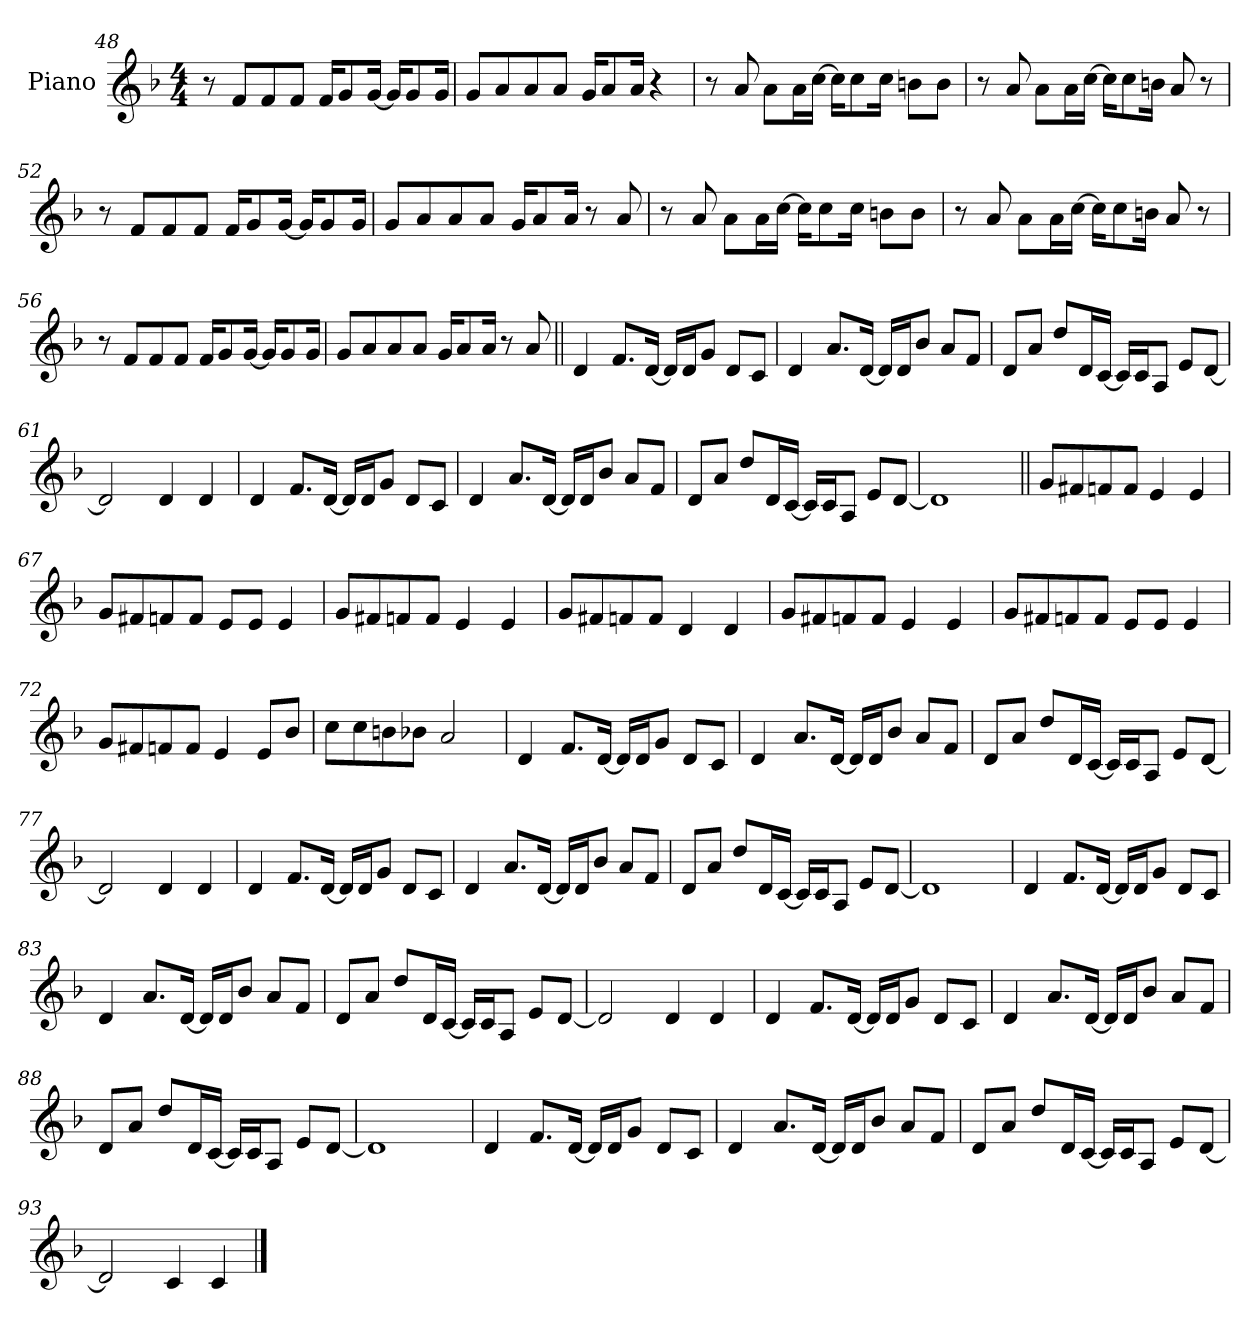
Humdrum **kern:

**kern
*part1
*staff1
*I"Piano
*I'Pno.
*clefG2
*k[b-]
*M4/4
=48
8r
8f!L
8f!
8f!J
16f!KL
8g!
[16g!Jk
16g!KL]
8g!
16g!Jk
=49
8g!L
8a!
8a!
8a!J
16g!KL
8a!
16a!Jk
4r
=50
8r
8a!
8a!L
16a!L
[16cc!JJ
16cc!KL]
8cc!
16cc!Jk
8bn!L
8b!J
=51
8r
8a!
8a!L
16a!L
[16cc!JJ
16cc!KL]
8cc!
16bn!Jk
8a!
8r
=52
8r
8f!L
8f!
8f!J
16f!KL
8g!
[16g!Jk
16g!KL]
8g!
16g!Jk
=53
8g!L
8a!
8a!
8a!J
16g!KL
8a!
16a!Jk
8r
8a!
=54
8r
8a!
8a!L
16a!L
[16cc!JJ
16cc!KL]
8cc!
16cc!Jk
8bn!L
8b!J
=55
8r
8a!
8a!L
16a!L
[16cc!JJ
16cc!KL]
8cc!
16bn!Jk
8a!
8r
=56
8r
8f!L
8f!
8f!J
16f!KL
8g!
[16g!Jk
16g!KL]
8g!
16g!Jk
=57
8g!L
8a!
8a!
8a!J
16g!KL
8a!
16a!Jk
8r
8a!
=58||
4d
8.fL
[16dJk
16dLL]
16dJ
8gJ
8dL
8cJ
=59
4d
8.aL
[16dJk
16dLL]
16dJ
8b-J
8aL
8fJ
=60
8dL
8aJ
8ddL
16dL
[16cJJ
16cLL]
16cJ
8AJ
8eL
[8dJ
=61
2d]
4d!
4d!
=62
4d
8.fL
[16dJk
16dLL]
16dJ
8gJ
8dL
8cJ
=63
4d
8.aL
[16dJk
16dLL]
16dJ
8b-J
8aL
8fJ
=64
8dL
8aJ
8ddL
16dL
[16cJJ
16cLL]
16cJ
8AJ
8eL
[8dJ
=65
1d]
=66||
8g!L
8f#X!
8fn!
8f!J
4e!
4e!
=67
8g!L
8f#X!
8fn!
8f!J
8e!L
8e!J
4e!
=68
8g!L
8f#X!
8fn!
8f!J
4e!
4e!
=69
8g!L
8f#X!
8fn!
8f!J
4d!
4d!
=70
8g!L
8f#X!
8fn!
8f!J
4e!
4e!
=71
8g!L
8f#X!
8fn!
8f!J
8e!L
8e!J
4e!
=72
8g!L
8f#X!
8fn!
8f!J
4e!
8e!L
8b-!J
=73
8cc!L
8cc!
8bn!
8b-X!J
2a!
=74
4d
8.fL
[16dJk
16dLL]
16dJ
8gJ
8dL
8cJ
=75
4d
8.aL
[16dJk
16dLL]
16dJ
8b-J
8aL
8fJ
=76
8dL
8aJ
8ddL
16dL
[16cJJ
16cLL]
16cJ
8AJ
8eL
[8dJ
=77
2d]
4d!
4d!
=78
4d
8.fL
[16dJk
16dLL]
16dJ
8gJ
8dL
8cJ
=79
4d
8.aL
[16dJk
16dLL]
16dJ
8b-J
8aL
8fJ
=80
8dL
8aJ
8ddL
16dL
[16cJJ
16cLL]
16cJ
8AJ
8eL
[8dJ
=81
1d]
=82
4d
8.fL
[16dJk
16dLL]
16dJ
8gJ
8dL
8cJ
=83
4d
8.aL
[16dJk
16dLL]
16dJ
8b-J
8aL
8fJ
=84
8dL
8aJ
8ddL
16dL
[16cJJ
16cLL]
16cJ
8AJ
8eL
[8dJ
=85
2d]
4d!
4d!
=86
4d
8.fL
[16dJk
16dLL]
16dJ
8gJ
8dL
8cJ
=87
4d
8.aL
[16dJk
16dLL]
16dJ
8b-J
8aL
8fJ
=88
8dL
8aJ
8ddL
16dL
[16cJJ
16cLL]
16cJ
8AJ
8eL
[8dJ
=89
1d]
=90
4d
8.fL
[16dJk
16dLL]
16dJ
8gJ
8dL
8cJ
=91
4d
8.aL
[16dJk
16dLL]
16dJ
8b-J
8aL
8fJ
=92
8dL
8aJ
8ddL
16dL
[16cJJ
16cLL]
16cJ
8AJ
8eL
[8dJ
=93
2d]
4c!
4c!
==
*-
